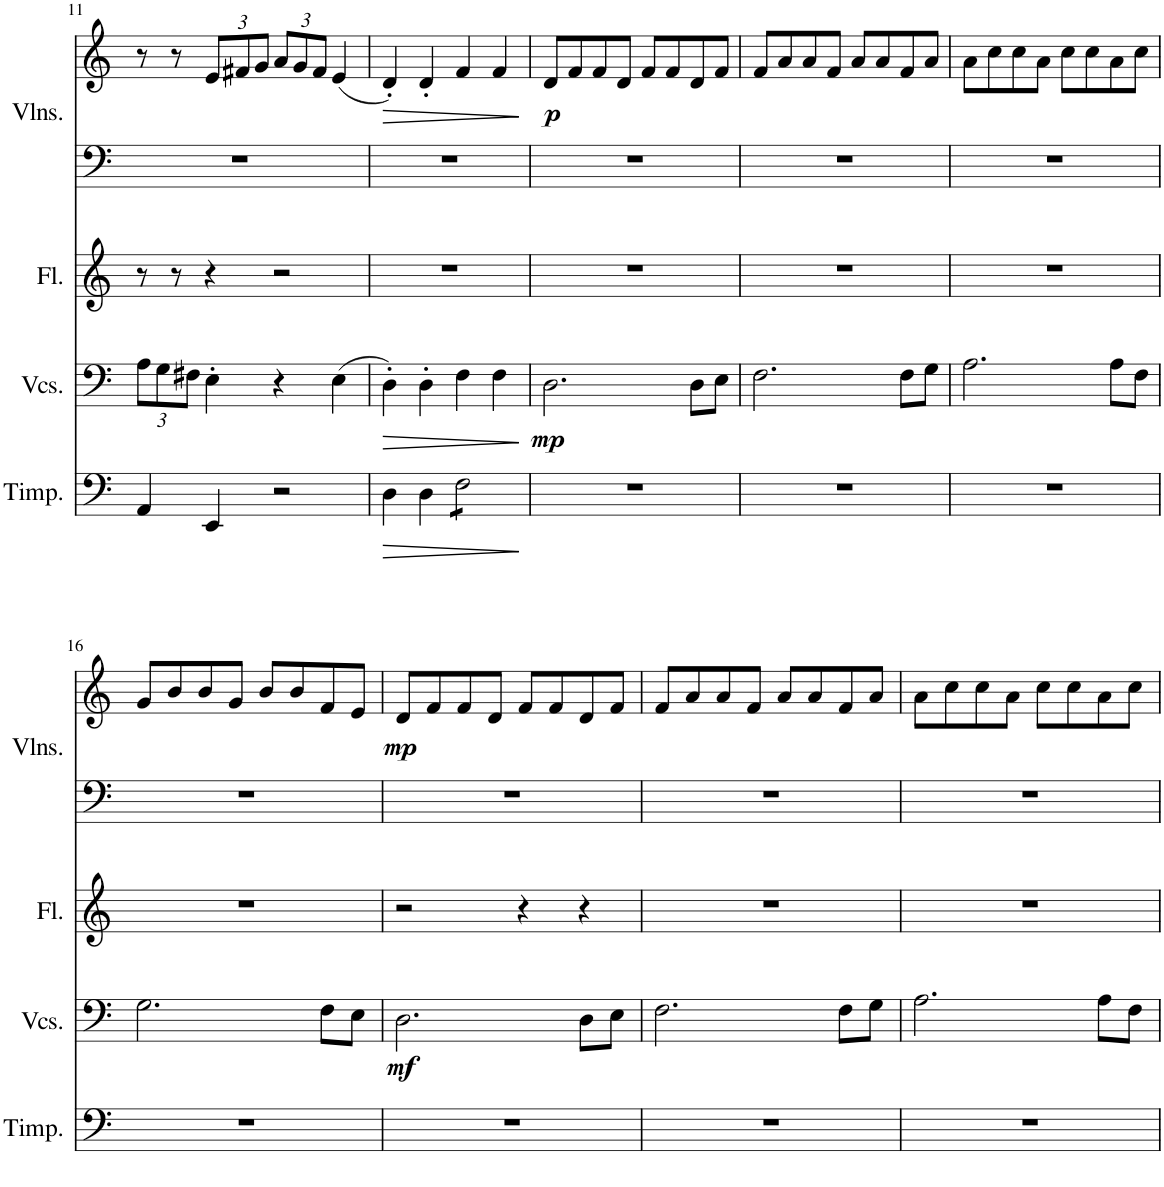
**kern	**dynam	**kern	**dynam	**kern	**kern	**kern	**dynam
*part4	*part4	*part3	*part3	*part2	*part1	*part1	*part1
*staff5	*staff5	*staff4	*staff4	*staff3	*staff2	*staff1	*staff1/2
*I"Timpani	*	*I"Violoncellos	*	*I"Flute	*I"Violins	*	*
*I'Timp.	*	*I'Vcs.	*	*I'Fl.	*I'Vlns.	*	*
!!LO:PB:g=z
*clefF4	*	*clefF4	*	*clefG2	*clefF4	*clefG2	*
*k[]	*	*k[]	*	*k[]	*k[]	*k[]	*
*M4/4	*	*M4/4	*	*M4/4	*M4/4	*M4/4	*
*	*	*Xbrackettup	*	*	*	*	*
=11	=11	=11	=11	=11	=11	=11	=11
4AA/	.	12A\L	.	8r	1r	8r	.
.	.	12G\	.	.	.	.	.
.	.	.	.	8r	.	8r	.
.	.	12F#X\J	.	.	.	.	.
*	*	*	*	*	*	*Xbrackettup	*
4EE/	.	4E'\	.	4r	.	12e/L	.
.	.	.	.	.	.	12f#X/	.
.	.	.	.	.	.	12g/J	.
2r	.	4r	.	2r	.	12a/L	.
.	.	.	.	.	.	12g/	.
.	.	.	.	.	.	12f#/J	.
.	.	(4E\	.	.	.	(4e/	.
=12	=12	=12	=12	=12	=12	=12	=12
!	!LO:HP:b	!	!LO:HP:b	!	!	!	!LO:HP:b
4D\	>	4D'\)	>	1r	1r	4d'/)	>
4D\	.	4D'\	.	.	.	4d'/	.
*tremolo	*	*	*	*	*	*	*
8F\L	.	4F\	.	.	.	4f/	.
8F\	.	.	.	.	.	.	.
8F\	.	4F\	.	.	.	4f/	.
8F\J	.	.	.	.	.	.	.
*Xtremolo	*	*	*	*	*	*	*
.	]	.	]	.	.	.	]
=13	=13	=13	=13	=13	=13	=13	=13
!	!	!	!LO:DY:b	!	!	!	!LO:DY:b
1r	.	2.D\	mp	1r	1r	8d/L	p
.	.	.	.	.	.	8f/	.
.	.	.	.	.	.	8f/	.
.	.	.	.	.	.	8d/J	.
.	.	.	.	.	.	8f/L	.
.	.	.	.	.	.	8f/	.
.	.	8D\L	.	.	.	8d/	.
.	.	8E\J	.	.	.	8f/J	.
=14	=14	=14	=14	=14	=14	=14	=14
1r	.	2.F\	.	1r	1r	8f/L	.
.	.	.	.	.	.	8a/	.
.	.	.	.	.	.	8a/	.
.	.	.	.	.	.	8f/J	.
.	.	.	.	.	.	8a/L	.
.	.	.	.	.	.	8a/	.
.	.	8F\L	.	.	.	8f/	.
.	.	8G\J	.	.	.	8a/J	.
=15	=15	=15	=15	=15	=15	=15	=15
1r	.	2.A\	.	1r	1r	8a\L	.
.	.	.	.	.	.	8cc\	.
.	.	.	.	.	.	8cc\	.
.	.	.	.	.	.	8a\J	.
.	.	.	.	.	.	8cc\L	.
.	.	.	.	.	.	8cc\	.
.	.	8A\L	.	.	.	8a\	.
.	.	8F\J	.	.	.	8cc\J	.
!!LO:LB:g=z
=16	=16	=16	=16	=16	=16	=16	=16
1r	.	2.G\	.	1r	1r	8g/L	.
.	.	.	.	.	.	8b/	.
.	.	.	.	.	.	8b/	.
.	.	.	.	.	.	8g/J	.
.	.	.	.	.	.	8b/L	.
.	.	.	.	.	.	8b/	.
.	.	8F\L	.	.	.	8f/	.
.	.	8E\J	.	.	.	8e/J	.
=17	=17	=17	=17	=17	=17	=17	=17
!	!	!	!LO:DY:b	!	!	!	!LO:DY:b
1r	.	2.D\	mf	2r	1r	8d/L	mp
.	.	.	.	.	.	8f/	.
.	.	.	.	.	.	8f/	.
.	.	.	.	.	.	8d/J	.
.	.	.	.	4r	.	8f/L	.
.	.	.	.	.	.	8f/	.
.	.	8D\L	.	4r	.	8d/	.
.	.	8E\J	.	.	.	8f/J	.
=18	=18	=18	=18	=18	=18	=18	=18
1r	.	2.F\	.	1r	1r	8f/L	.
.	.	.	.	.	.	8a/	.
.	.	.	.	.	.	8a/	.
.	.	.	.	.	.	8f/J	.
.	.	.	.	.	.	8a/L	.
.	.	.	.	.	.	8a/	.
.	.	8F\L	.	.	.	8f/	.
.	.	8G\J	.	.	.	8a/J	.
=19	=19	=19	=19	=19	=19	=19	=19
1r	.	2.A\	.	1r	1r	8a\L	.
.	.	.	.	.	.	8cc\	.
.	.	.	.	.	.	8cc\	.
.	.	.	.	.	.	8a\J	.
.	.	.	.	.	.	8cc\L	.
.	.	.	.	.	.	8cc\	.
.	.	8A\L	.	.	.	8a\	.
.	.	8F\J	.	.	.	8cc\J	.
=	=	=	=	=	=	=	=
*-	*-	*-	*-	*-	*-	*-	*-
